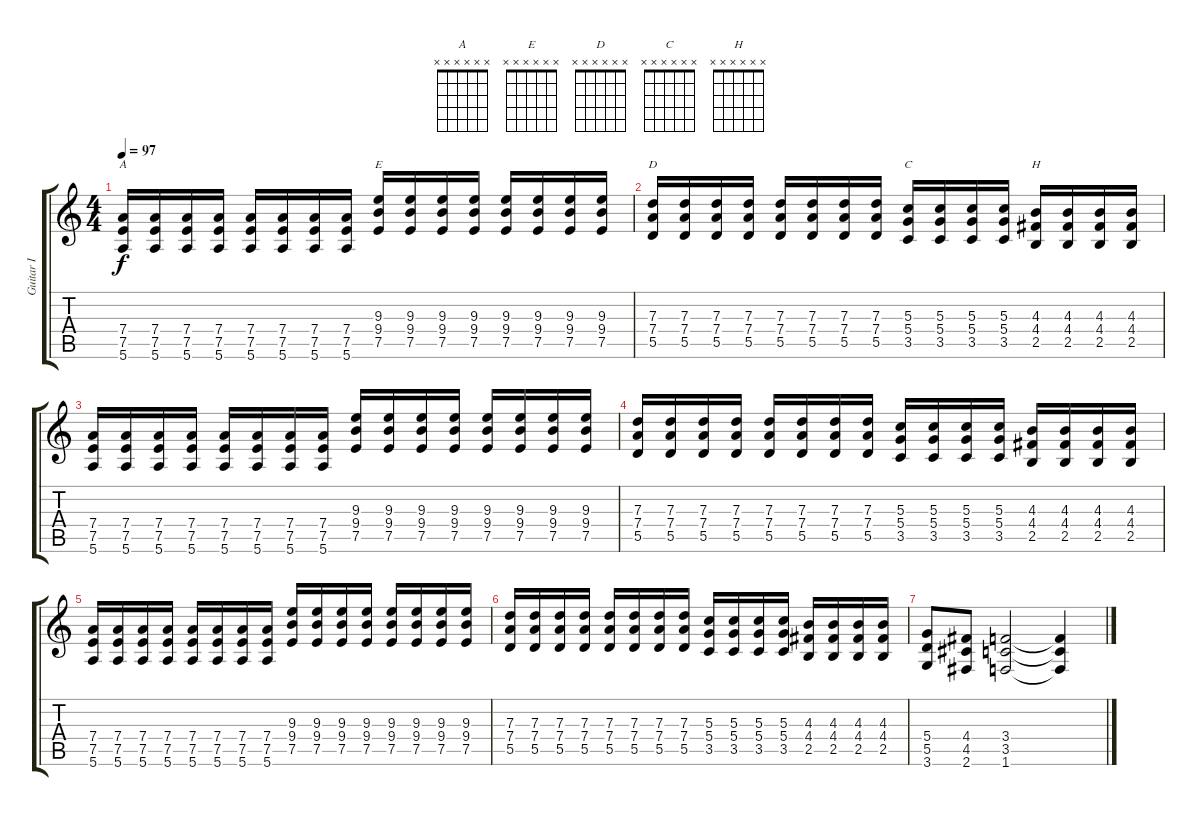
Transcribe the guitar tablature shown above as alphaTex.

\track ("Guitar I" "Guitar I") {instrument electricguitarjazz}
\staff {score tabs}
\tuning (E4 B3 G3 D3 A2 E2) {hide}
\chord ("A" x x x x x x)
\chord ("E" x x x x x x)
\chord ("D" x x x x x x)
\chord ("C" x x x x x x)
\chord ("H" x x x x x x)
\ts (4 4)
\tempo 97
\clef g2
\ks c
(7.4 7.5 5.6).16{ch "A" dy f} (7.4 7.5 5.6).16 (7.4 7.5 5.6).16 (7.4 7.5 5.6).16 (7.4 7.5 5.6).16 (7.4 7.5 5.6).16 (7.4 7.5 5.6).16 (7.4 7.5 5.6).16 (9.3 9.4 7.5).16{ch "E"} (9.3 9.4 7.5).16 (9.3 9.4 7.5).16 (9.3 9.4 7.5).16 (9.3 9.4 7.5).16 (9.3 9.4 7.5).16 (9.3 9.4 7.5).16 (9.3 9.4 7.5).16 |
(7.3 7.4 5.5).16{ch "D"} (7.3 7.4 5.5).16 (7.3 7.4 5.5).16 (7.3 7.4 5.5).16 (7.3 7.4 5.5).16 (7.3 7.4 5.5).16 (7.3 7.4 5.5).16 (7.3 7.4 5.5).16 (5.3 5.4 3.5).16{ch "C"} (5.3 5.4 3.5).16 (5.3 5.4 3.5).16 (5.3 5.4 3.5).16 (4.3 4.4 2.5).16{ch "H"} (4.3 4.4 2.5).16 (4.3 4.4 2.5).16 (4.3 4.4 2.5).16 |
(7.4 7.5 5.6).16 (7.4 7.5 5.6).16 (7.4 7.5 5.6).16 (7.4 7.5 5.6).16 (7.4 7.5 5.6).16 (7.4 7.5 5.6).16 (7.4 7.5 5.6).16 (7.4 7.5 5.6).16 (9.3 9.4 7.5).16 (9.3 9.4 7.5).16 (9.3 9.4 7.5).16 (9.3 9.4 7.5).16 (9.3 9.4 7.5).16 (9.3 9.4 7.5).16 (9.3 9.4 7.5).16 (9.3 9.4 7.5).16 |
(7.3 7.4 5.5).16 (7.3 7.4 5.5).16 (7.3 7.4 5.5).16 (7.3 7.4 5.5).16 (7.3 7.4 5.5).16 (7.3 7.4 5.5).16 (7.3 7.4 5.5).16 (7.3 7.4 5.5).16 (5.3 5.4 3.5).16 (5.3 5.4 3.5).16 (5.3 5.4 3.5).16 (5.3 5.4 3.5).16 (4.3 4.4 2.5).16 (4.3 4.4 2.5).16 (4.3 4.4 2.5).16 (4.3 4.4 2.5).16 |
(7.4 7.5 5.6).16 (7.4 7.5 5.6).16 (7.4 7.5 5.6).16 (7.4 7.5 5.6).16 (7.4 7.5 5.6).16 (7.4 7.5 5.6).16 (7.4 7.5 5.6).16 (7.4 7.5 5.6).16 (9.3 9.4 7.5).16 (9.3 9.4 7.5).16 (9.3 9.4 7.5).16 (9.3 9.4 7.5).16 (9.3 9.4 7.5).16 (9.3 9.4 7.5).16 (9.3 9.4 7.5).16 (9.3 9.4 7.5).16 |
(7.3 7.4 5.5).16 (7.3 7.4 5.5).16 (7.3 7.4 5.5).16 (7.3 7.4 5.5).16 (7.3 7.4 5.5).16 (7.3 7.4 5.5).16 (7.3 7.4 5.5).16 (7.3 7.4 5.5).16 (5.3 5.4 3.5).16 (5.3 5.4 3.5).16 (5.3 5.4 3.5).16 (5.3 5.4 3.5).16 (4.3 4.4 2.5).16 (4.3 4.4 2.5).16 (4.3 4.4 2.5).16 (4.3 4.4 2.5).16 |
(5.4 5.5 3.6).8 (4.4 4.5 2.6).8 (3.4 3.5 1.6).2 (3.4{t} 3.5{t} 1.6{t}).4
